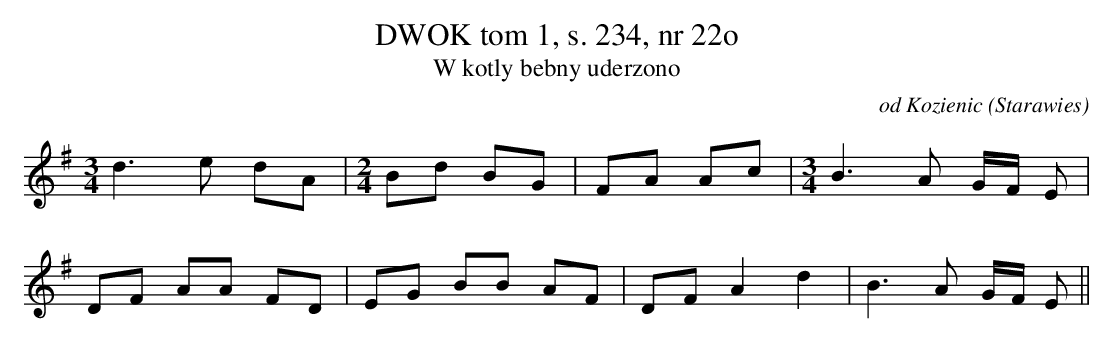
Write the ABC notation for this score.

X:1
T: DWOK tom 1, s. 234, nr 22o
T: W kotly bebny uderzono
O: od Kozienic (Starawies)
M: 3/4
L: 1/16
K: G
d6e2 d2A2 |\
M:2/4
B2d2 B2G2 | F2A2 A2c2 |\
M:3/4
B6A2 GF E2|
D2F2 A2A2 F2D2 | E2G2 B2B2 A2F2|\
D2F2A4d4 | B6A2 GF E2||
